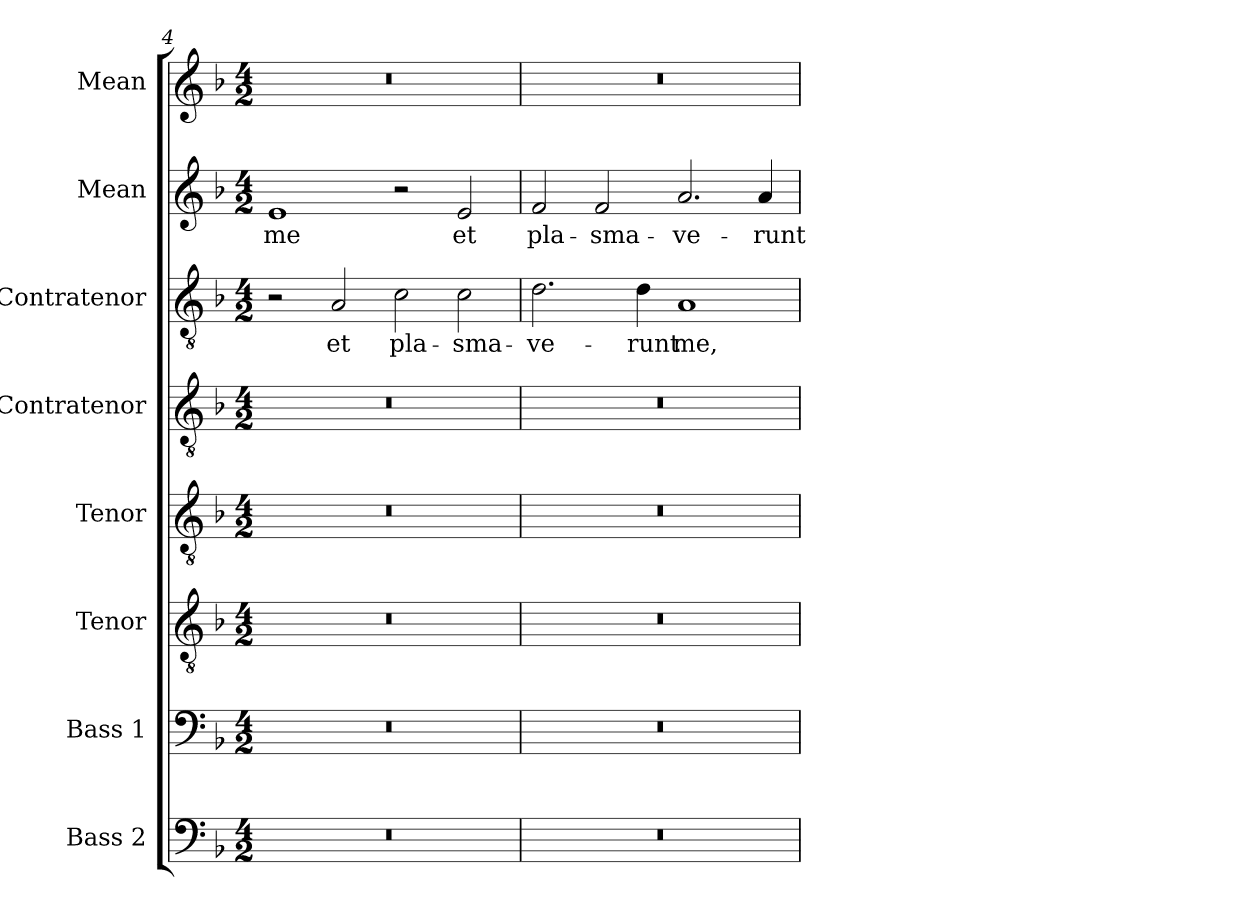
**kern	**kern	**kern	**kern	**kern	**kern	**text	**kern	**text	**kern
*part8	*part7	*part6	*part5	*part4	*part3	*part3	*part2	*part2	*part1
*staff8	*staff7	*staff6	*staff5	*staff4	*staff3	*staff3	*staff2	*staff2	*staff1
*I"Bass 2	*I"Bass 1	*I"Tenor	*I"Tenor	*I"Contratenor	*I"Contratenor	*	*I"Mean	*	*I"Mean
*I'B2.	*I'B1.	*I'T.	*I'T.	*I'Ct.	*I'Ct.	*	*I'M.	*	*I'M.
*clefF4	*clefF4	*clefGv2	*clefGv2	*clefGv2	*clefGv2	*	*clefG2	*	*clefG2
*	*	*ITrd7c12	*ITrd7c12	*ITrd7c12	*ITrd7c12	*	*	*	*
*k[b-]	*k[b-]	*k[b-]	*k[b-]	*k[b-]	*k[b-]	*	*k[b-]	*	*k[b-]
*F:	*F:	*F:	*F:	*F:	*F:	*	*F:	*	*F:
*M4/2	*M4/2	*M4/2	*M4/2	*M4/2	*M4/2	*	*M4/2	*	*M4/2
=4	=4	=4	=4	=4	=4	=4	=4	=4	=4
!LO:N:vis=1	!LO:N:vis=1	!LO:N:vis=1	!LO:N:vis=1	!LO:N:vis=1	!	!	!	!	!
!	!	!	!	!	!	!	!	!LO:LY:b:color=#000000	!LO:N:vis=1
0r	0r	0r	0r	0r	2r	.	1ei	me	0r
!	!	!	!	!	!	!LO:LY:b:color=#000000	!	!	!
.	.	.	.	.	2AAi/	et	.	.	.
!	!	!	!	!	!	!LO:LY:b:color=#000000	!	!	!
.	.	.	.	.	2Ci\	pla-	2r	.	.
!	!	!	!	!	!	!LO:LY:b:color=#000000	!	!	!
!	!	!	!	!	!	!	!	!LO:LY:b:color=#000000	!
.	.	.	.	.	2Ci\	-sma-	2ei/	et	.
!!LO:LB:g=z
=5	=5	=5	=5	=5	=5	=5	=5	=5	=5
!LO:N:vis=1	!LO:N:vis=1	!LO:N:vis=1	!LO:N:vis=1	!LO:N:vis=1	!	!	!	!	!
!	!	!	!	!	!	!LO:LY:b:color=#000000	!	!	!
!	!	!	!	!	!	!	!	!LO:LY:b:color=#000000	!LO:N:vis=1
0r	0r	0r	0r	0r	2.Di\	-ve-	2fi/	pla-	0r
!	!	!	!	!	!	!	!	!LO:LY:b:color=#000000	!
.	.	.	.	.	.	.	2fi/	-sma-	.
!	!	!	!	!	!	!LO:LY:b:color=#000000	!	!	!
.	.	.	.	.	4Di\	-runt	.	.	.
!	!	!	!	!	!	!LO:LY:b:color=#000000	!	!	!
!	!	!	!	!	!	!	!	!LO:LY:b:color=#000000	!
.	.	.	.	.	1AAi	me,	2.ai/	-ve-	.
!	!	!	!	!	!	!	!	!LO:LY:b:color=#000000	!
.	.	.	.	.	.	.	4ai/	-runt	.
=	=	=	=	=	=	=	=	=	=
*-	*-	*-	*-	*-	*-	*-	*-	*-	*-
